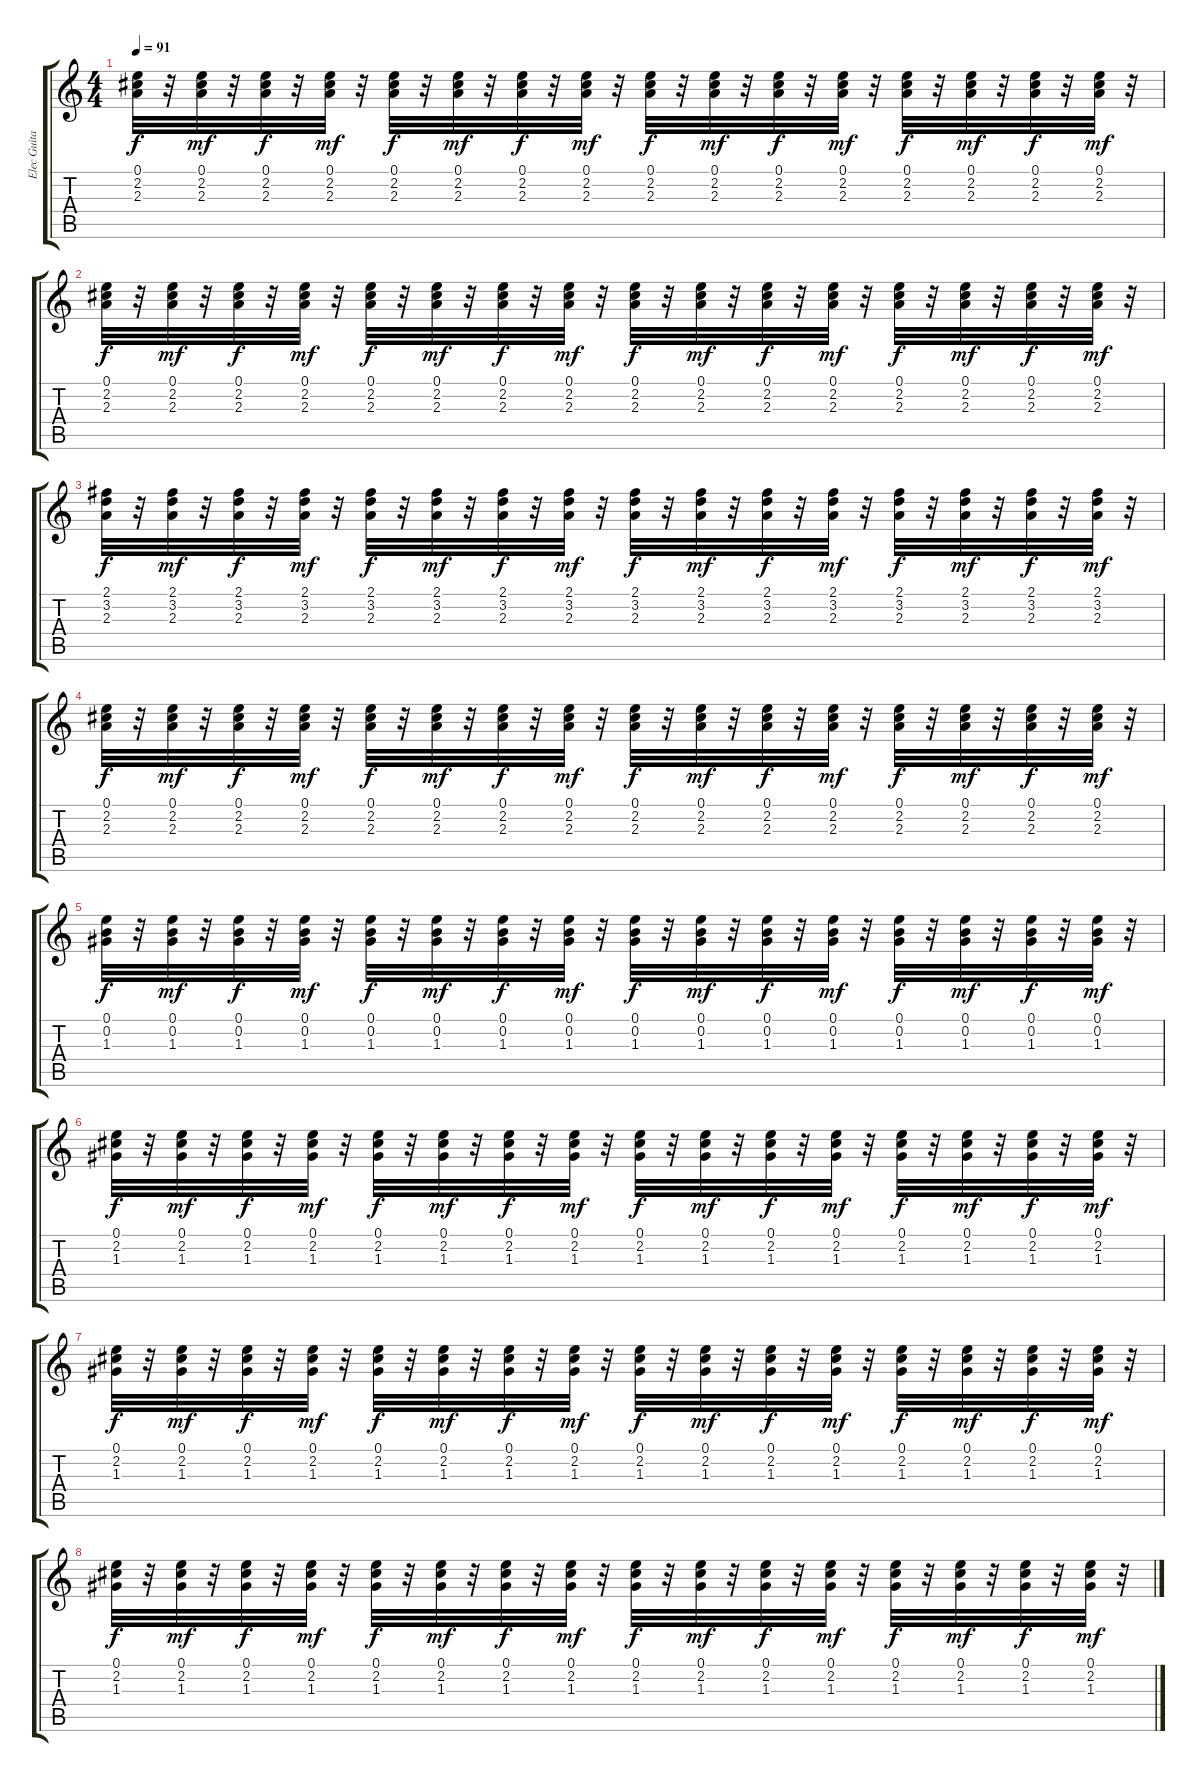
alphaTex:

\track ("Elec Guitar" "Elec Guita") {instrument electricguitarjazz}
\staff {score tabs}
\tuning (E4 B3 G3 D3 A2 E2) {hide}
\ts (4 4)
\tempo 91
\clef g2
\ks c
(0.1 2.2 2.3).32{dy f} r.32 (0.1 2.2 2.3).32{dy mf} r.32 (0.1 2.2 2.3).32{dy f} r.32 (0.1 2.2 2.3).32{dy mf} r.32 (0.1 2.2 2.3).32{dy f} r.32 (0.1 2.2 2.3).32{dy mf} r.32 (0.1 2.2 2.3).32{dy f} r.32 (0.1 2.2 2.3).32{dy mf} r.32 (0.1 2.2 2.3).32{dy f} r.32 (0.1 2.2 2.3).32{dy mf} r.32 (0.1 2.2 2.3).32{dy f} r.32 (0.1 2.2 2.3).32{dy mf} r.32 (0.1 2.2 2.3).32{dy f} r.32 (0.1 2.2 2.3).32{dy mf} r.32 (0.1 2.2 2.3).32{dy f} r.32 (0.1 2.2 2.3).32{dy mf} r.32 |
(0.1 2.2 2.3).32{dy f} r.32 (0.1 2.2 2.3).32{dy mf} r.32 (0.1 2.2 2.3).32{dy f} r.32 (0.1 2.2 2.3).32{dy mf} r.32 (0.1 2.2 2.3).32{dy f} r.32 (0.1 2.2 2.3).32{dy mf} r.32 (0.1 2.2 2.3).32{dy f} r.32 (0.1 2.2 2.3).32{dy mf} r.32 (0.1 2.2 2.3).32{dy f} r.32 (0.1 2.2 2.3).32{dy mf} r.32 (0.1 2.2 2.3).32{dy f} r.32 (0.1 2.2 2.3).32{dy mf} r.32 (0.1 2.2 2.3).32{dy f} r.32 (0.1 2.2 2.3).32{dy mf} r.32 (0.1 2.2 2.3).32{dy f} r.32 (0.1 2.2 2.3).32{dy mf} r.32 |
(2.1 3.2 2.3).32{dy f} r.32 (2.1 3.2 2.3).32{dy mf} r.32 (2.1 3.2 2.3).32{dy f} r.32 (2.1 3.2 2.3).32{dy mf} r.32 (2.1 3.2 2.3).32{dy f} r.32 (2.1 3.2 2.3).32{dy mf} r.32 (2.1 3.2 2.3).32{dy f} r.32 (2.1 3.2 2.3).32{dy mf} r.32 (2.1 3.2 2.3).32{dy f} r.32 (2.1 3.2 2.3).32{dy mf} r.32 (2.1 3.2 2.3).32{dy f} r.32 (2.1 3.2 2.3).32{dy mf} r.32 (2.1 3.2 2.3).32{dy f} r.32 (2.1 3.2 2.3).32{dy mf} r.32 (2.1 3.2 2.3).32{dy f} r.32 (2.1 3.2 2.3).32{dy mf} r.32 |
(0.1 2.2 2.3).32{dy f} r.32 (0.1 2.2 2.3).32{dy mf} r.32 (0.1 2.2 2.3).32{dy f} r.32 (0.1 2.2 2.3).32{dy mf} r.32 (0.1 2.2 2.3).32{dy f} r.32 (0.1 2.2 2.3).32{dy mf} r.32 (0.1 2.2 2.3).32{dy f} r.32 (0.1 2.2 2.3).32{dy mf} r.32 (0.1 2.2 2.3).32{dy f} r.32 (0.1 2.2 2.3).32{dy mf} r.32 (0.1 2.2 2.3).32{dy f} r.32 (0.1 2.2 2.3).32{dy mf} r.32 (0.1 2.2 2.3).32{dy f} r.32 (0.1 2.2 2.3).32{dy mf} r.32 (0.1 2.2 2.3).32{dy f} r.32 (0.1 2.2 2.3).32{dy mf} r.32 |
(0.1 0.2 1.3).32{dy f} r.32 (0.1 0.2 1.3).32{dy mf} r.32 (0.1 0.2 1.3).32{dy f} r.32 (0.1 0.2 1.3).32{dy mf} r.32 (0.1 0.2 1.3).32{dy f} r.32 (0.1 0.2 1.3).32{dy mf} r.32 (0.1 0.2 1.3).32{dy f} r.32 (0.1 0.2 1.3).32{dy mf} r.32 (0.1 0.2 1.3).32{dy f} r.32 (0.1 0.2 1.3).32{dy mf} r.32 (0.1 0.2 1.3).32{dy f} r.32 (0.1 0.2 1.3).32{dy mf} r.32 (0.1 0.2 1.3).32{dy f} r.32 (0.1 0.2 1.3).32{dy mf} r.32 (0.1 0.2 1.3).32{dy f} r.32 (0.1 0.2 1.3).32{dy mf} r.32 |
(0.1 2.2 1.3).32{dy f} r.32 (0.1 2.2 1.3).32{dy mf} r.32 (0.1 2.2 1.3).32{dy f} r.32 (0.1 2.2 1.3).32{dy mf} r.32 (0.1 2.2 1.3).32{dy f} r.32 (0.1 2.2 1.3).32{dy mf} r.32 (0.1 2.2 1.3).32{dy f} r.32 (0.1 2.2 1.3).32{dy mf} r.32 (0.1 2.2 1.3).32{dy f} r.32 (0.1 2.2 1.3).32{dy mf} r.32 (0.1 2.2 1.3).32{dy f} r.32 (0.1 2.2 1.3).32{dy mf} r.32 (0.1 2.2 1.3).32{dy f} r.32 (0.1 2.2 1.3).32{dy mf} r.32 (0.1 2.2 1.3).32{dy f} r.32 (0.1 2.2 1.3).32{dy mf} r.32 |
(0.1 2.2 1.3).32{dy f} r.32 (0.1 2.2 1.3).32{dy mf} r.32 (0.1 2.2 1.3).32{dy f} r.32 (0.1 2.2 1.3).32{dy mf} r.32 (0.1 2.2 1.3).32{dy f} r.32 (0.1 2.2 1.3).32{dy mf} r.32 (0.1 2.2 1.3).32{dy f} r.32 (0.1 2.2 1.3).32{dy mf} r.32 (0.1 2.2 1.3).32{dy f} r.32 (0.1 2.2 1.3).32{dy mf} r.32 (0.1 2.2 1.3).32{dy f} r.32 (0.1 2.2 1.3).32{dy mf} r.32 (0.1 2.2 1.3).32{dy f} r.32 (0.1 2.2 1.3).32{dy mf} r.32 (0.1 2.2 1.3).32{dy f} r.32 (0.1 2.2 1.3).32{dy mf} r.32 |
(0.1 2.2 1.3).32{dy f} r.32 (0.1 2.2 1.3).32{dy mf} r.32 (0.1 2.2 1.3).32{dy f} r.32 (0.1 2.2 1.3).32{dy mf} r.32 (0.1 2.2 1.3).32{dy f} r.32 (0.1 2.2 1.3).32{dy mf} r.32 (0.1 2.2 1.3).32{dy f} r.32 (0.1 2.2 1.3).32{dy mf} r.32 (0.1 2.2 1.3).32{dy f} r.32 (0.1 2.2 1.3).32{dy mf} r.32 (0.1 2.2 1.3).32{dy f} r.32 (0.1 2.2 1.3).32{dy mf} r.32 (0.1 2.2 1.3).32{dy f} r.32 (0.1 2.2 1.3).32{dy mf} r.32 (0.1 2.2 1.3).32{dy f} r.32 (0.1 2.2 1.3).32{dy mf} r.32
